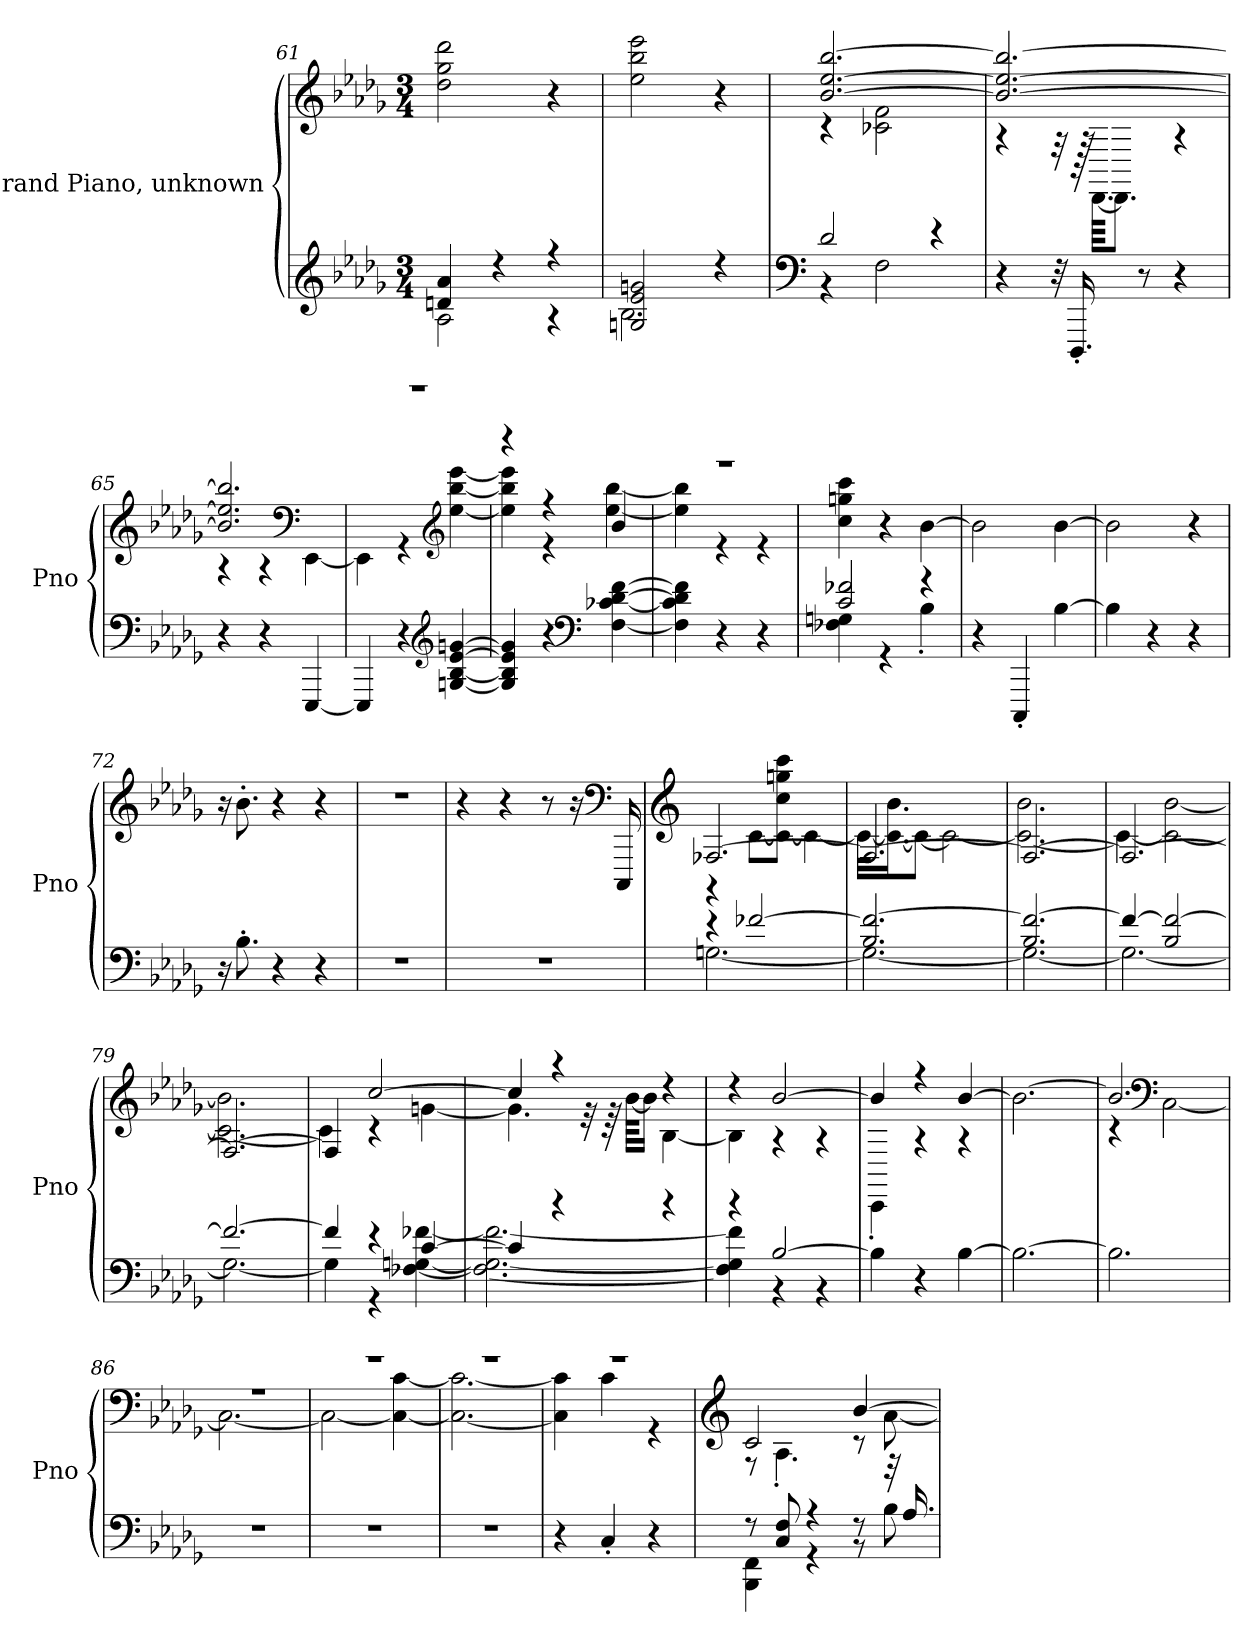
**kern	**kern
*part1	*part1
*staff2	*staff1
*I"Grand Piano, unknown	*
*I'Pno	*
*clefG2	*clefG2
*k[b-e-a-d-g-]	*k[b-e-a-d-g-]
*M3/4	*M3/4
=61	=61
*^	*
4dn/ 4a-/	2A-\	2dd-\ 2gg-\ 2ddd-\
4r	.	.
4r	4r	4r
=62	=62	=62
2Gn/ 2e-/ 2gn/	2.B-\	2ee-\ 2bb-\ 2eee-\
4r	.	4r
=63	=63	=63
*clefF4	*	*
*	*	*^
2d-/	4r	[2.b-/ [2.ee-/ [2.bb-/	4r
.	2F\	.	2c-X\ 2f\
4r	.	.	.
*v	*v	*	*
!!LO:PB:g=z	!!
=64	=64	=64
4r	2.b-/_ 2.ee-/_ 2.bb-/_	4r
32r	.	32r
16.DDD-'/	.	128r
.	.	[64.DD-\KKKL
.	.	8.DD-\J]
8r	.	.
4r	.	4r
=65	=65	=65
4r	2.b-/] 2.ee-/] 2.bb-/]	4r
4r	.	4r
*	*clefF4	*
[4EEE-/	.	[4EE-\
=66	=66	=66
4EEE-/]	2.r	4EE-\]
4r	.	4r
*clefG2	*clefG2	*
[4Gn/ [4B-/ [4e-/ [4gn/	.	[4ee-\ [4bb-\ [4eee-\
=67	=67	=67
4G/] 4B-/] 4e-/] 4g/]	4r	4ee-\] 4bb-\] 4eee-\]
4r	4r	4r
*clefF4	*	*
[4F\ [4c-X\ [4d-\ [4f\	4b-/	[4ee-\ [4bb-\
=68	=68	=68
4F\] 4c-\] 4d-\] 4f\]	2.r	4ee-\] 4bb-\]
4r	.	4r
4r	.	4r
*	*v	*v
=69	=69
*^	*
2c/ 2f-X/	4F-X\ 4Gn\	4cc\ 4ggn\ 4ccc\
.	4r	4r
4r	4B-'\	[4b-\
*v	*v	*
=70	=70
4r	2b-\]
4CCC'/	.
[4B-\	[4b-\
=71	=71
4B-\]	2b-\]
4r	.
4r	4r
!!LO:LB:g=z
=72	=72
16r	16r
8.B-'\	8.b-'\
4r	4r
4r	4r
=73	=73
2.r	2.r
=74	=74
2.r	4r
.	4r
.	8r
.	16r
*	*clefF4
.	16CCC/
=75	=75
*	*clefG2
*^	*^
4r	[2.Gn\	[2.F-X/	4r
[2f-X/	.	.	[8c\L
.	.	.	8c\_ 8cc\ 8ggn\ 8ccc\J
.	.	.	4c\_
=76	=76	=76	=76
2.B-/ 2.f-/_	2.G\_	2.F-/_	32c\KLL_
.	.	.	16.c\_ 16.b-\J
.	.	.	8c\J_
.	.	.	2c\_
=77	=77	=77	=77
2.B-/ 2.f-/_	2.G\_	2.F-/_	2.c\_ 2.b-\
=78	=78	=78	=78
4f-/_	2.G\_	2.F-/_	4c\_
2B-/ 2f-/_	.	.	2c\_ [2b-\
=79	=79	=79	=79
2.f-/_	2.G\_	2.F-/_	2.c\_ 2.b-\]
!!LO:LB:g=z	!!
=80	=80	=80	=80
4f-/]	4G\]	4F-/]	4c\]
4r	4r	[2cc/	4r
[4c/	[4F-X\ [4Gn\ [4f-X\	.	[4gn\
=81	=81	=81	=81
4c/]	2.F-\_ 2.G\_ 2.f-\_	4cc/]	4.g\]
4r	.	4r	.
.	.	.	32r
.	.	.	64r
.	.	.	[64b-\KKLL
.	.	.	16b-\JJ]
4r	.	4r	[4B-\
=82	=82	=82	=82
4r	4F-\] 4G\] 4f-\]	4r	4B-\]
[2B-/	4r	[2b-/	4r
.	4r	.	4r
*v	*v	*	*
=83	=83	=83
4B-\]	4b-/]	4CC'\
4r	4r	4r
[4B-\	[4b-/	4r
*	*v	*v
=84	=84
2.B-\_	2.b-\_
=85	=85
*	*^
2.B-\]	2.b-/]	4r
*	*clefF4	*
.	.	[2C\
=86	=86	=86
2.r	2.r	2.C\_
=87	=87	=87
2.r	2.r	2C\_
.	.	4C\_ [4c\
=88	=88	=88
2.r	2.r	2.C\_ 2.c\_
!!LO:LB:g=z	!!
=89	=89	=89
4r	2.r	4C\] 4c\]
4C'/	.	4c\
4r	.	4r
=90	=90	=90
*	*clefG2	*
*^	*	*
8r	4BBB-\ 4FF\	2c/	8r
8C/ 8F/	.	.	4.A-'\
4r	4r	.	.
8r	8r	[4b-/	8r
32r	8B-\	.	[8a-\
16.A-/	.	.	.
*v	*v	*	*
*	*v	*v
=	=
*-	*-
